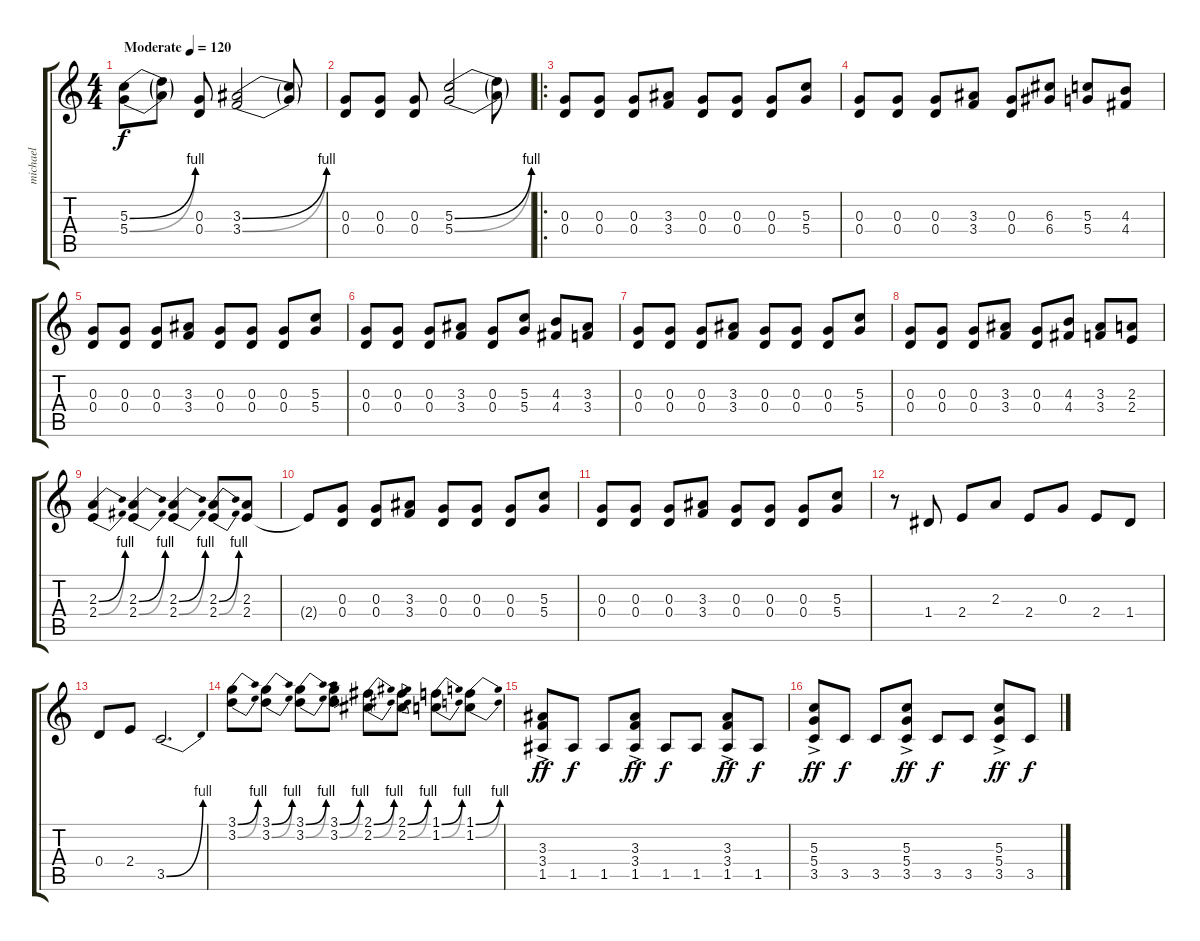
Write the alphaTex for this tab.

\track ("michael" "michael") {instrument overdrivenguitar}
\staff {score tabs}
\tuning (E4 B3 G3 D3 A2 E2) {hide}
\ts (4 4)
\tempo (120 "Moderate")
\clef g2
\ks c
(5.3{be (bend 0 0 60 4)} 5.4{be (bend 0 0 60 4)}).8{dy f instrument overdrivenguitar} (5.3{t} 5.4{t}).8 (0.3 0.4).8 (3.3{be (bend 0 0 60 4)} 3.4{be (bend 0 0 60 4)}).2 (3.3{t} 3.4{t}).8 |
(0.3 0.4).8 (0.3 0.4).8 (0.3 0.4).8 (5.3{be (bend 0 0 60 4)} 5.4{be (bend 0 0 60 4)}).2 (5.3{t} 5.4{t}).8 |
\ro
(0.3 0.4).8 (0.3 0.4).8 (0.3 0.4).8 (3.3 3.4).8 (0.3 0.4).8 (0.3 0.4).8 (0.3 0.4).8 (5.3 5.4).8 |
(0.3 0.4).8 (0.3 0.4).8 (0.3 0.4).8 (3.3 3.4).8 (0.3 0.4).8 (6.3 6.4).8 (5.3 5.4).8 (4.3 4.4).8 |
(0.3 0.4).8 (0.3 0.4).8 (0.3 0.4).8 (3.3 3.4).8 (0.3 0.4).8 (0.3 0.4).8 (0.3 0.4).8 (5.3 5.4).8 |
(0.3 0.4).8 (0.3 0.4).8 (0.3 0.4).8 (3.3 3.4).8 (0.3 0.4).8 (5.3 5.4).8 (4.3 4.4).8 (3.3 3.4).8 |
(0.3 0.4).8 (0.3 0.4).8 (0.3 0.4).8 (3.3 3.4).8 (0.3 0.4).8 (0.3 0.4).8 (0.3 0.4).8 (5.3 5.4).8 |
(0.3 0.4).8 (0.3 0.4).8 (0.3 0.4).8 (3.3 3.4).8 (0.3 0.4).8 (4.3 4.4).8 (3.3 3.4).8 (2.3 2.4).8 |
(2.3{be (bend 0 0 60 4)} 2.4{be (bend 0 0 60 4)}).4 (2.3{be (bend 0 0 60 4)} 2.4{be (bend 0 0 60 4)}).4 (2.3{be (bend 0 0 60 4)} 2.4{be (bend 0 0 60 4)}).4 (2.3{be (bend 0 0 60 4)} 2.4{be (bend 0 0 60 4)}).8 (2.3 2.4).8 |
2.4{t}.8 (0.3 0.4).8 (0.3 0.4).8 (3.3 3.4).8 (0.3 0.4).8 (0.3 0.4).8 (0.3 0.4).8 (5.3 5.4).8 |
(0.3 0.4).8 (0.3 0.4).8 (0.3 0.4).8 (3.3 3.4).8 (0.3 0.4).8 (0.3 0.4).8 (0.3 0.4).8 (5.3 5.4).8 |
r.8 1.4.8 2.4.8 2.3.8 2.4.8 0.3.8 2.4.8 1.4.8 |
0.4.8 2.4.8 3.5{be (bend 0 0 60 4)}.2{d} |
(3.1{be (bend 0 0 60 4)} 3.2{be (bend 0 0 60 4)}).8 (3.1{be (bend 0 0 60 4)} 3.2{be (bend 0 0 60 4)}).8 (3.1{be (bend 0 0 60 4)} 3.2{be (bend 0 0 60 4)}).8 (3.1{be (bend 0 0 60 4)} 3.2{be (bend 0 0 60 4)}).8 (2.1{be (bend 0 0 60 4)} 2.2{be (bend 0 0 60 4)}).8 (2.1{be (bend 0 0 60 4)} 2.2{be (bend 0 0 60 4)}).8 (1.1{be (bend 0 0 60 4)} 1.2{be (bend 0 0 60 4)}).8 (1.1{be (bend 0 0 60 4)} 1.2{be (bend 0 0 60 4)}).8 |
(3.3{ac} 3.4{ac} 1.5{ac}).8{dy ff} 1.5.8{dy f} 1.5.8 (3.3{ac} 3.4{ac} 1.5{ac}).8{dy ff} 1.5.8{dy f} 1.5.8 (3.3{ac} 3.4{ac} 1.5{ac}).8{dy ff} 1.5.8{dy f} |
(5.3{ac} 5.4{ac} 3.5{ac}).8{dy ff} 3.5.8{dy f} 3.5.8 (5.3{ac} 5.4{ac} 3.5{ac}).8{dy ff} 3.5.8{dy f} 3.5.8 (5.3{ac} 5.4{ac} 3.5{ac}).8{dy ff} 3.5.8{dy f}
